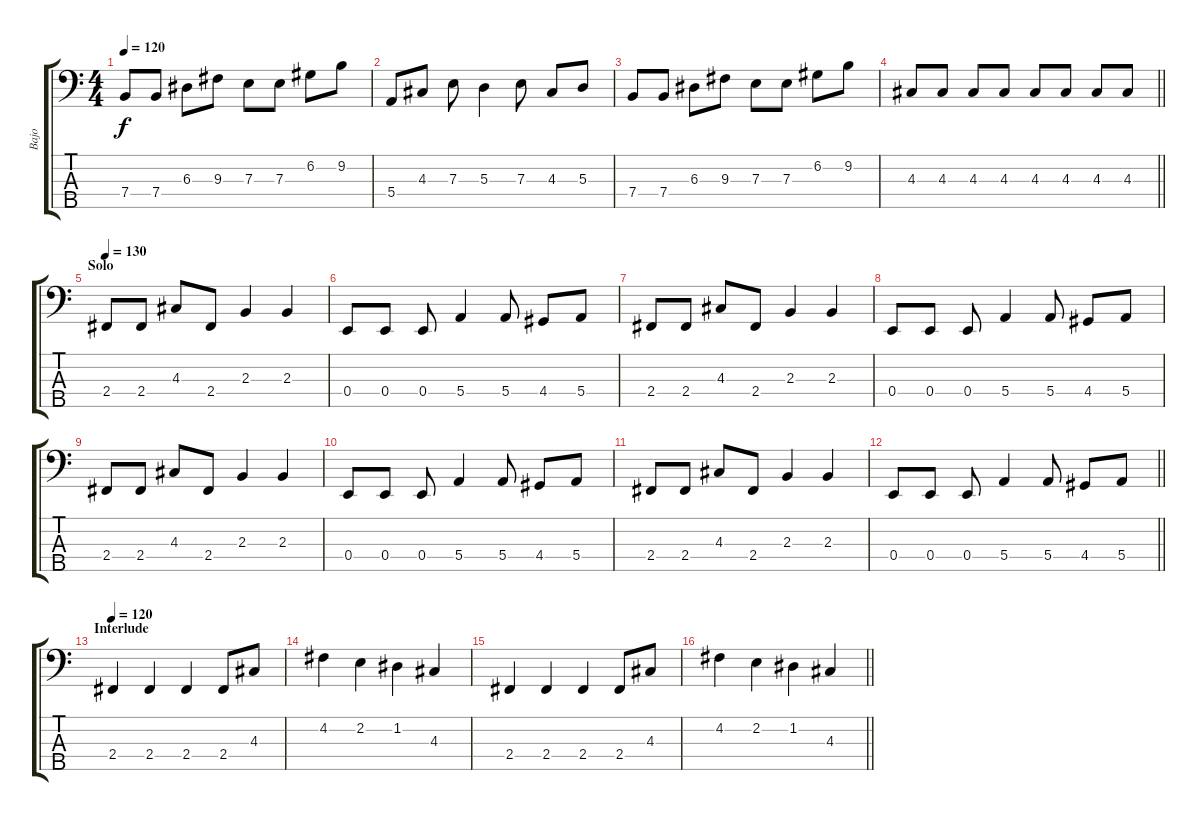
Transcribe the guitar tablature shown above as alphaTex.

\track ("Bajo" "Bajo") {instrument electricbassfinger}
\staff {score tabs}
\tuning (G2 D2 A1 E1 B0) {hide}
\ts (4 4)
\tempo 120
\clef f4
\ks c
7.4.8{dy f} 7.4.8 6.3.8 9.3.8 7.3.8 7.3.8 6.2.8 9.2.8 |
5.4.8 4.3.8 7.3.8 5.3.4 7.3.8 4.3.8 5.3.8 |
7.4.8 7.4.8 6.3.8 9.3.8 7.3.8 7.3.8 6.2.8 9.2.8 |
\barLineRight lightlight
4.3.8 4.3.8 4.3.8 4.3.8 4.3.8 4.3.8 4.3.8 4.3.8 |
\section ("" "Solo")
\tempo 130
2.4.8 2.4.8 4.3.8 2.4.8 2.3.4 2.3.4 |
0.4.8 0.4.8 0.4.8 5.4.4 5.4.8 4.4.8 5.4.8 |
2.4.8 2.4.8 4.3.8 2.4.8 2.3.4 2.3.4 |
0.4.8 0.4.8 0.4.8 5.4.4 5.4.8 4.4.8 5.4.8 |
2.4.8 2.4.8 4.3.8 2.4.8 2.3.4 2.3.4 |
0.4.8 0.4.8 0.4.8 5.4.4 5.4.8 4.4.8 5.4.8 |
2.4.8 2.4.8 4.3.8 2.4.8 2.3.4 2.3.4 |
\barLineRight lightlight
0.4.8 0.4.8 0.4.8 5.4.4 5.4.8 4.4.8 5.4.8 |
\section ("" "Interlude")
\tempo 135
\tempo 120
2.4.4 2.4.4 2.4.4 2.4.8 4.3.8 |
4.2.4 2.2.4 1.2.4 4.3.4 |
2.4.4 2.4.4 2.4.4 2.4.8 4.3.8 |
\barLineRight lightlight
4.2.4 2.2.4 1.2.4 4.3.4
